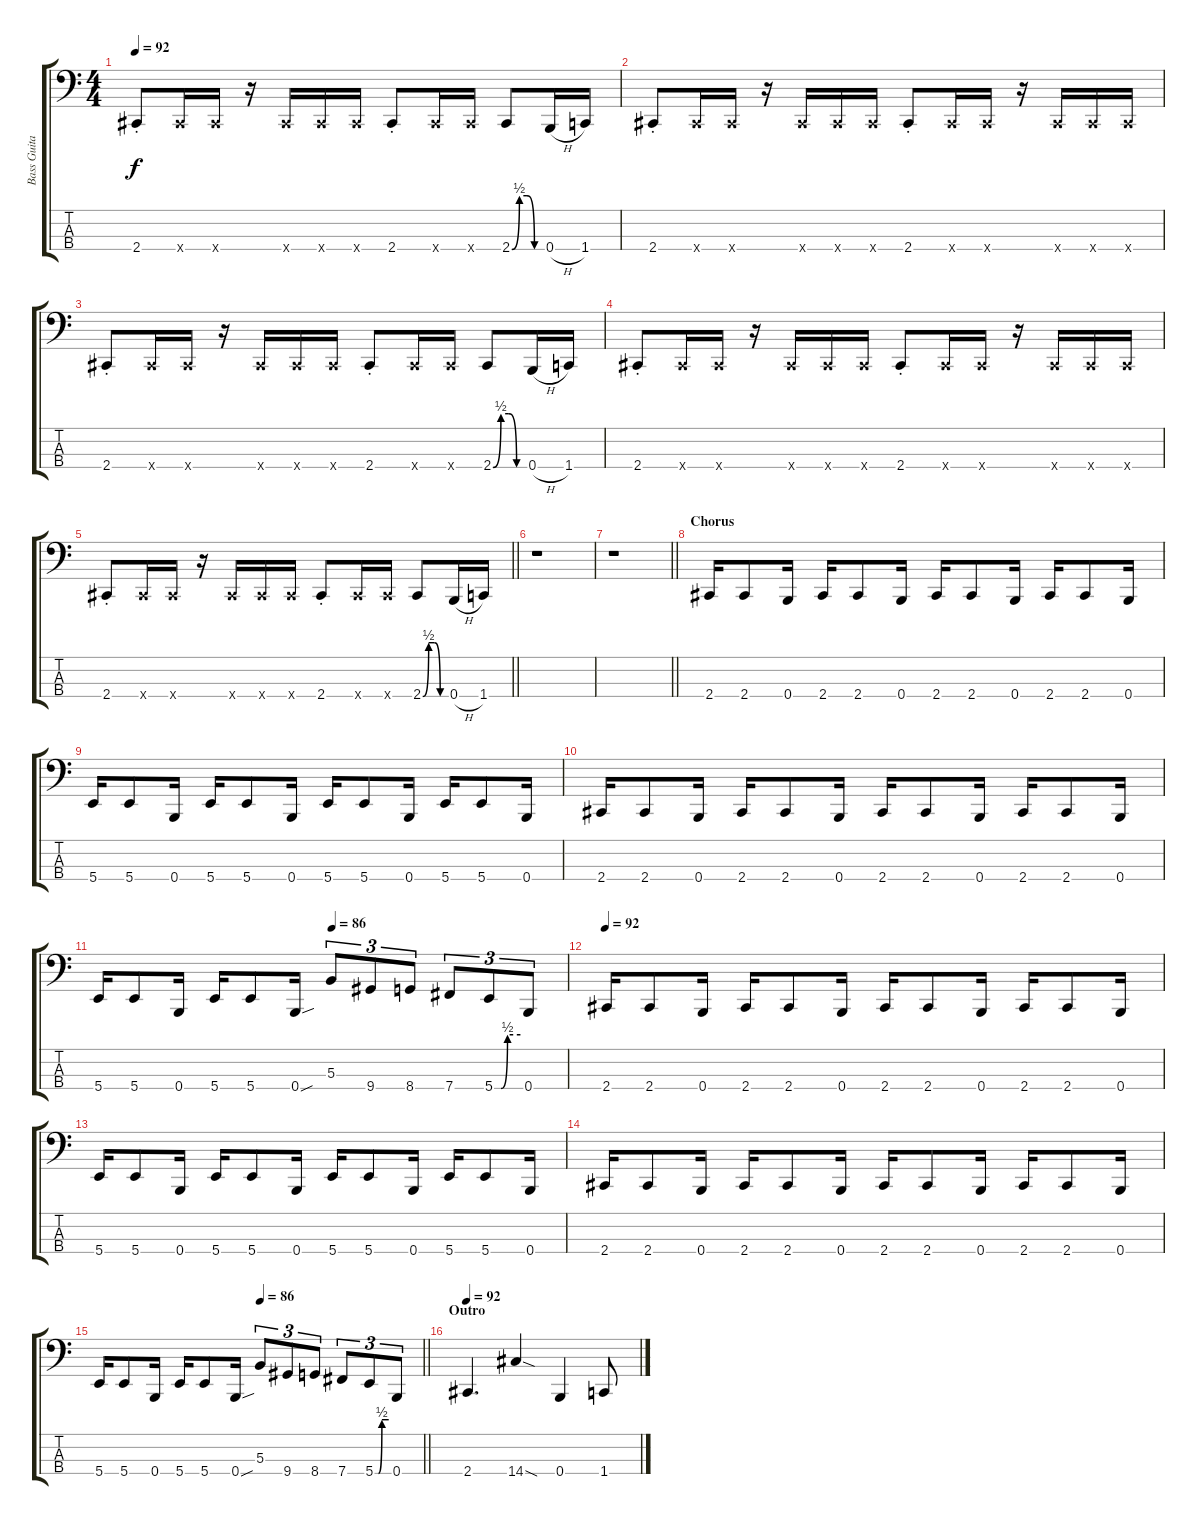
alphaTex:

\track ("Bass Guitar" "Bass Guita") {instrument electricbasspick}
\staff {score tabs}
\tuning (E2 B1 Gb1 B0) {hide}
\ts (4 4)
\tempo 92
\clef f4
\ks c
2.4{st}.8{dy f} 2.4{x}.16 2.4{x}.16 r.16 2.4{x}.16 2.4{x}.16 2.4{x}.16 2.4{st}.8 2.4{x}.16 2.4{x}.16 2.4{be (custom 0 0 15 2 30 2 45 0 60 0)}.8 0.4{h}.16 1.4.16 |
2.4{st}.8 2.4{x}.16 2.4{x}.16 r.16 2.4{x}.16 2.4{x}.16 2.4{x}.16 2.4{st}.8 2.4{x}.16 2.4{x}.16 r.16 2.4{x}.16 2.4{x}.16 2.4{x}.16 |
2.4{st}.8 2.4{x}.16 2.4{x}.16 r.16 2.4{x}.16 2.4{x}.16 2.4{x}.16 2.4{st}.8 2.4{x}.16 2.4{x}.16 2.4{be (custom 0 0 15 2 30 2 45 0 60 0)}.8 0.4{h}.16 1.4.16 |
2.4{st}.8 2.4{x}.16 2.4{x}.16 r.16 2.4{x}.16 2.4{x}.16 2.4{x}.16 2.4{st}.8 2.4{x}.16 2.4{x}.16 r.16 2.4{x}.16 2.4{x}.16 2.4{x}.16 |
\barLineRight lightlight
2.4{st}.8 2.4{x}.16 2.4{x}.16 r.16 2.4{x}.16 2.4{x}.16 2.4{x}.16 2.4{st}.8 2.4{x}.16 2.4{x}.16 2.4{be (custom 0 0 15 2 30 2 45 0 60 0)}.8 0.4{h}.16 1.4.16 |
\section ("" "")
r.1 |
\barLineRight lightlight
r.1 |
\section ("" "Chorus")
2.4.16 2.4.8 0.4.16 2.4.16 2.4.8 0.4.16 2.4.16 2.4.8 0.4.16 2.4.16 2.4.8 0.4.16 |
5.4.16 5.4.8 0.4.16 5.4.16 5.4.8 0.4.16 5.4.16 5.4.8 0.4.16 5.4.16 5.4.8 0.4.16 |
2.4.16 2.4.8 0.4.16 2.4.16 2.4.8 0.4.16 2.4.16 2.4.8 0.4.16 2.4.16 2.4.8 0.4.16 |
\tempo (86 0.5)
5.4.16 5.4.8 0.4.16 5.4.16 5.4.8 0.4{sou}.16 5.3.8{tu (3 2)} 9.4.8{tu (3 2)} 8.4.8{tu (3 2)} 7.4.8{tu (3 2)} 5.4{be (custom 0 0 15 0 30 2 60 2)}.8{tu (3 2)} 0.4.8{tu (3 2)} |
\tempo 92
2.4.16 2.4.8 0.4.16 2.4.16 2.4.8 0.4.16 2.4.16 2.4.8 0.4.16 2.4.16 2.4.8 0.4.16 |
5.4.16 5.4.8 0.4.16 5.4.16 5.4.8 0.4.16 5.4.16 5.4.8 0.4.16 5.4.16 5.4.8 0.4.16 |
2.4.16 2.4.8 0.4.16 2.4.16 2.4.8 0.4.16 2.4.16 2.4.8 0.4.16 2.4.16 2.4.8 0.4.16 |
\tempo (86 0.5)
\barLineRight lightlight
5.4.16 5.4.8 0.4.16 5.4.16 5.4.8 0.4{sou}.16 5.3.8{tu (3 2)} 9.4.8{tu (3 2)} 8.4.8{tu (3 2)} 7.4.8{tu (3 2)} 5.4{be (custom 0 0 15 0 30 2 60 2)}.8{tu (3 2)} 0.4.8{tu (3 2)} |
\section ("" "Outro")
\tempo 92
2.4.4{d} 14.4{sod}.4 0.4.4 1.4.8
